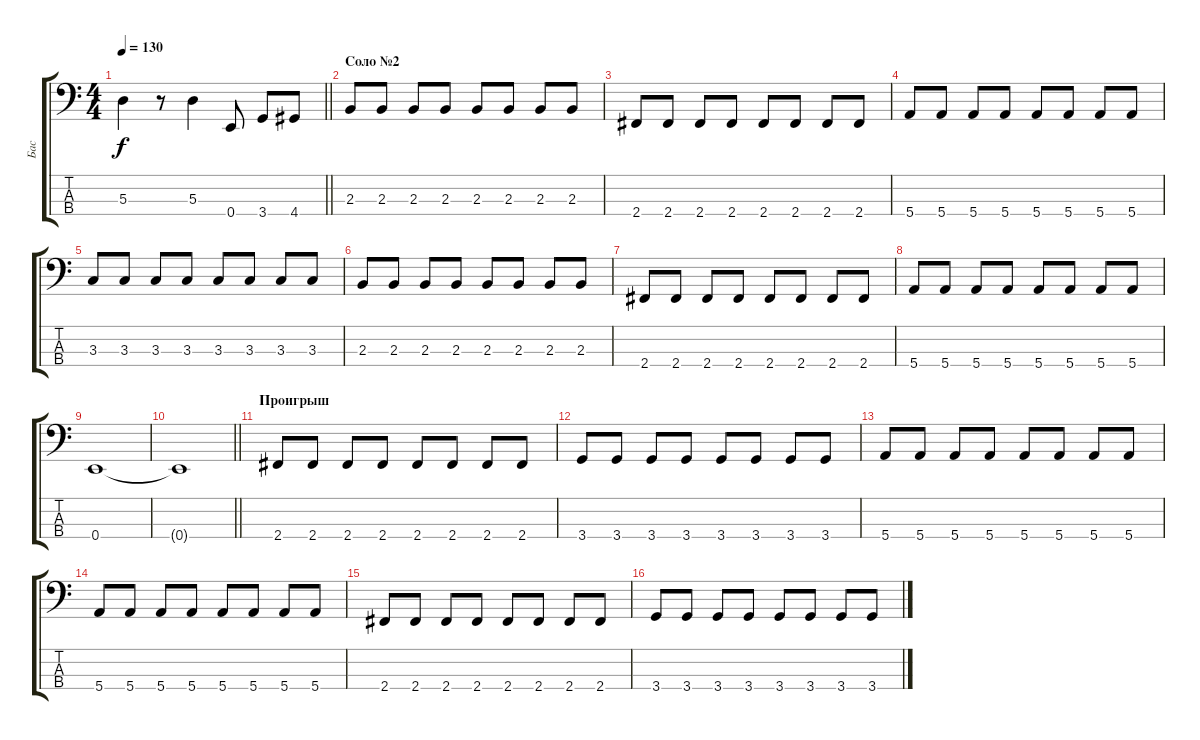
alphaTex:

\track ("Бас" "Бас") {instrument electricbassfinger}
\staff {score tabs}
\tuning (G2 D2 A1 E1) {hide}
\ts (4 4)
\tempo 130
\clef f4
\barLineRight lightlight
\ks c
5.3.4{dy f} r.8 5.3.4 0.4.8 3.4.8 4.4.8 |
\section ("" "Соло №2")
2.3.8 2.3.8 2.3.8 2.3.8 2.3.8 2.3.8 2.3.8 2.3.8 |
2.4.8 2.4.8 2.4.8 2.4.8 2.4.8 2.4.8 2.4.8 2.4.8 |
5.4.8 5.4.8 5.4.8 5.4.8 5.4.8 5.4.8 5.4.8 5.4.8 |
3.3.8 3.3.8 3.3.8 3.3.8 3.3.8 3.3.8 3.3.8 3.3.8 |
2.3.8 2.3.8 2.3.8 2.3.8 2.3.8 2.3.8 2.3.8 2.3.8 |
2.4.8 2.4.8 2.4.8 2.4.8 2.4.8 2.4.8 2.4.8 2.4.8 |
5.4.8 5.4.8 5.4.8 5.4.8 5.4.8 5.4.8 5.4.8 5.4.8 |
0.4.1 |
\barLineRight lightlight
0.4{t}.1 |
\section ("" "Проигрыш")
2.4.8 2.4.8 2.4.8 2.4.8 2.4.8 2.4.8 2.4.8 2.4.8 |
3.4.8 3.4.8 3.4.8 3.4.8 3.4.8 3.4.8 3.4.8 3.4.8 |
5.4.8 5.4.8 5.4.8 5.4.8 5.4.8 5.4.8 5.4.8 5.4.8 |
5.4.8 5.4.8 5.4.8 5.4.8 5.4.8 5.4.8 5.4.8 5.4.8 |
2.4.8 2.4.8 2.4.8 2.4.8 2.4.8 2.4.8 2.4.8 2.4.8 |
3.4.8 3.4.8 3.4.8 3.4.8 3.4.8 3.4.8 3.4.8 3.4.8
